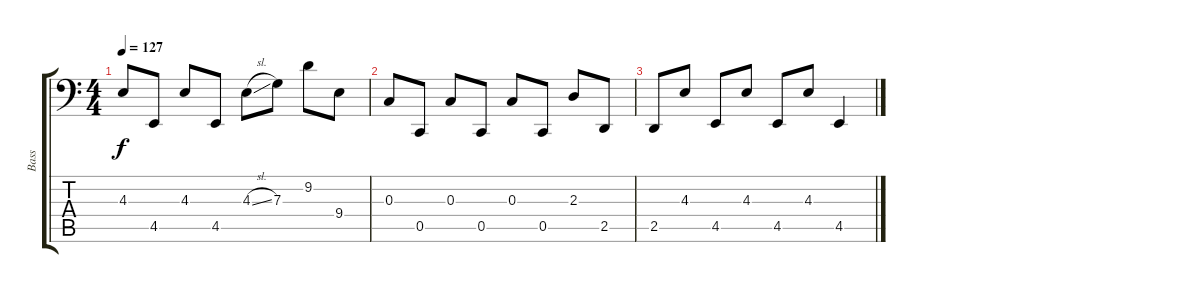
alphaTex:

\track ("Bass" "Bass") {instrument electricbasspick}
\staff {score tabs}
\tuning (Bb2 F2 C2 G1 C1 A0) {hide}
\ts (4 4)
\tempo 127
\clef f4
\ks c
4.3.8{dy f} 4.5.8 4.3.8 4.5.8 4.3{sl}.8 7.3.8 9.2.8 9.4.8 |
0.3.8 0.5.8 0.3.8 0.5.8 0.3.8 0.5.8 2.3.8 2.5.8 |
2.5.8 4.3.8 4.5.8 4.3.8 4.5.8 4.3.8 4.5.4
